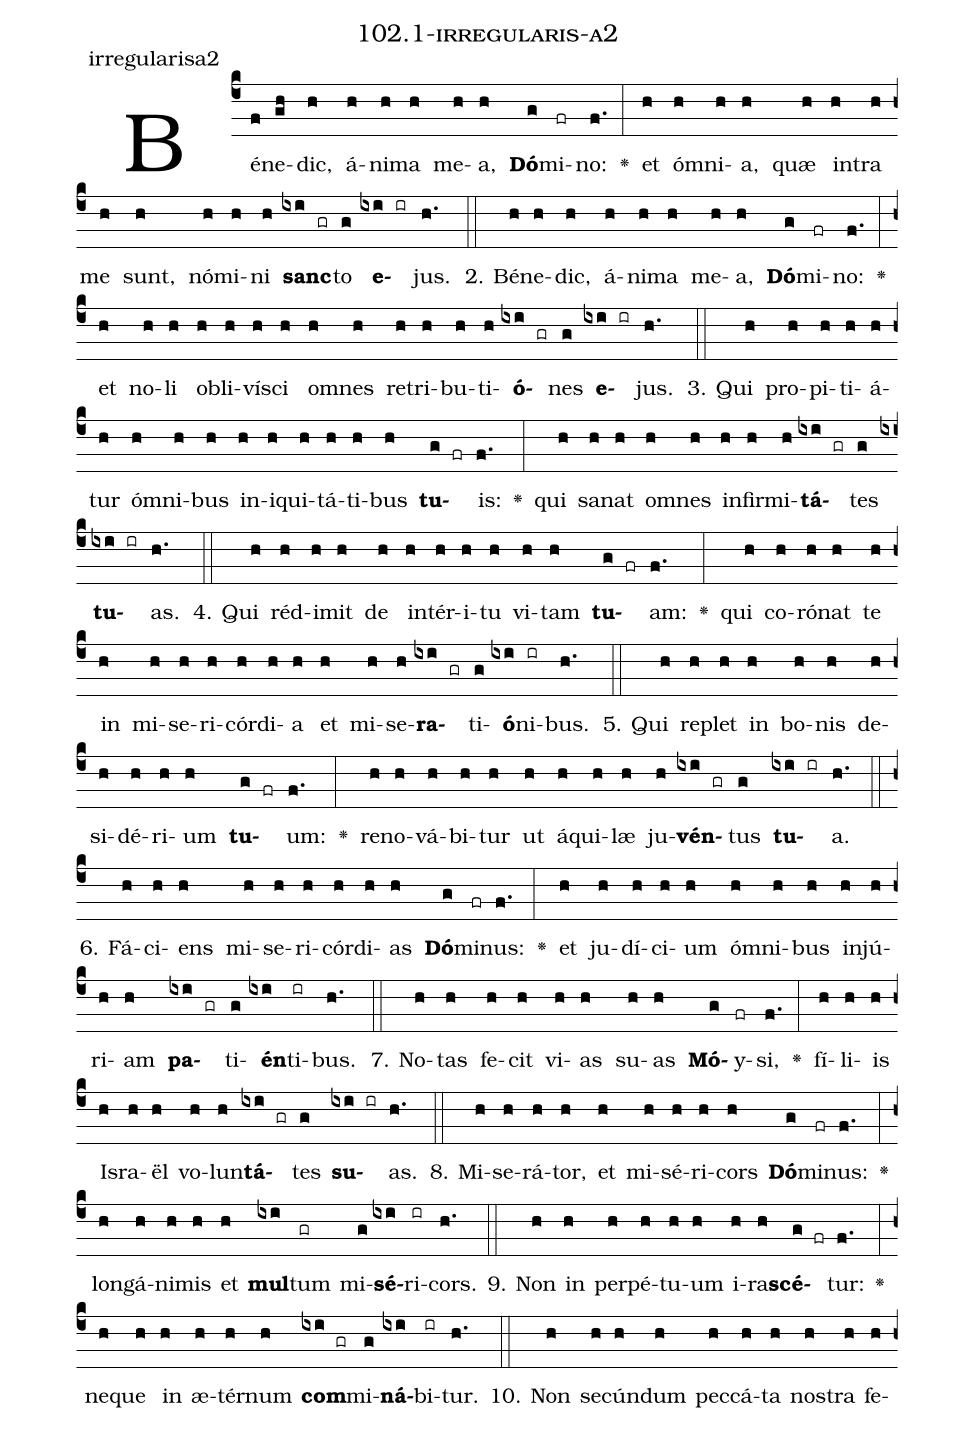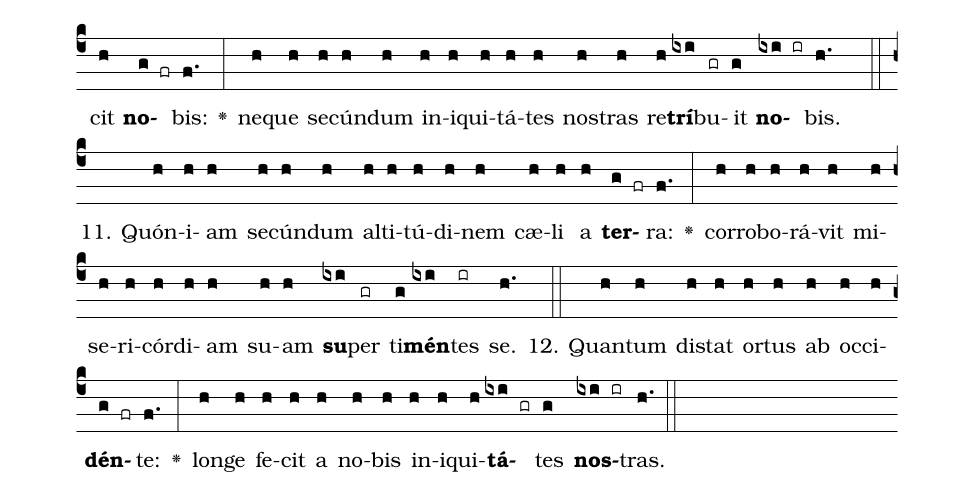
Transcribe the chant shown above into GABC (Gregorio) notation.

name: 102.1-irregularis-a2;
annotation: irregularisa2;
%%
(c4)Bé(f)ne(gh)dic,(h) á(h)ni(h)ma(h) me(h)a,(h) <b>Dó</b>(g)mi(fr)no:(f.) <v>\greheightstar</v>(:) et(h) óm(h)ni(h)a,(h) quæ(h) in(h)tra(h) me(h) sunt,(h) nó(h)mi(h)ni(h) <b>sanc</b>(ixi gr)to(g) <b>e</b>(ixi ir)jus.(h.) (::)
2. Bé(h)ne(h)dic,(h) á(h)ni(h)ma(h) me(h)a,(h) <b>Dó</b>(g)mi(fr)no:(f.) <v>\greheightstar</v>(:) et(h) no(h)li(h) ob(h)li(h)ví(h)sci(h) om(h)nes(h) re(h)tri(h)bu(h)ti(h)<b>ó</b>(ixi gr)nes(g) <b>e</b>(ixi ir)jus.(h.) (::)
3. Qui(h) pro(h)pi(h)ti(h)á(h)tur(h) óm(h)ni(h)bus(h) in(h)i(h)qui(h)tá(h)ti(h)bus(h) <b>tu</b>(g fr)is:(f.) <v>\greheightstar</v>(:) qui(h) sa(h)nat(h) om(h)nes(h) in(h)fir(h)mi(h)<b>tá</b>(ixi gr)tes(g) <b>tu</b>(ixi ir)as.(h.) (::)
4. Qui(h) réd(h)i(h)mit(h) de(h) in(h)tér(h)i(h)tu(h) vi(h)tam(h) <b>tu</b>(g fr)am:(f.) <v>\greheightstar</v>(:) qui(h) co(h)ró(h)nat(h) te(h) in(h) mi(h)se(h)ri(h)cór(h)di(h)a(h) et(h) mi(h)se(h)<b>ra</b>(ixi gr)ti(g)<b>ó</b>(ixi)ni(ir)bus.(h.) (::)
5. Qui(h) re(h)plet(h) in(h) bo(h)nis(h) de(h)si(h)dé(h)ri(h)um(h) <b>tu</b>(g fr)um:(f.) <v>\greheightstar</v>(:) re(h)no(h)vá(h)bi(h)tur(h) ut(h) á(h)qui(h)læ(h) ju(h)<b>vén</b>(ixi gr)tus(g) <b>tu</b>(ixi ir)a.(h.) (::)
6. Fá(h)ci(h)ens(h) mi(h)se(h)ri(h)cór(h)di(h)as(h) <b>Dó</b>(g)mi(fr)nus:(f.) <v>\greheightstar</v>(:) et(h) ju(h)dí(h)ci(h)um(h) óm(h)ni(h)bus(h) in(h)jú(h)ri(h)am(h) <b>pa</b>(ixi gr)ti(g)<b>én</b>(ixi)ti(ir)bus.(h.) (::)
7. No(h)tas(h) fe(h)cit(h) vi(h)as(h) su(h)as(h) <b>Mó</b>(g)y(fr)si,(f.) <v>\greheightstar</v>(:) fí(h)li(h)is(h) Is(h)ra(h)ël(h) vo(h)lun(h)<b>tá</b>(ixi gr)tes(g) <b>su</b>(ixi ir)as.(h.) (::)
8. Mi(h)se(h)rá(h)tor,(h) et(h) mi(h)sé(h)ri(h)cors(h) <b>Dó</b>(g)mi(fr)nus:(f.) <v>\greheightstar</v>(:) long(h)á(h)ni(h)mis(h) et(h) <b>mul</b>(ixi)tum(gr) mi(g)<b>sé</b>(ixi)ri(ir)cors.(h.) (::)
9. Non(h) in(h) per(h)pé(h)tu(h)um(h) i(h)ra(h)<b>scé</b>(g fr)tur:(f.) <v>\greheightstar</v>(:) ne(h)que(h) in(h) æ(h)tér(h)num(h) <b>com</b>(ixi gr)mi(g)<b>ná</b>(ixi)bi(ir)tur.(h.) (::)
10. Non(h) se(h)cún(h)dum(h) pec(h)cá(h)ta(h) nos(h)tra(h) fe(h)cit(h) <b>no</b>(g fr)bis:(f.) <v>\greheightstar</v>(:) ne(h)que(h) se(h)cún(h)dum(h) in(h)i(h)qui(h)tá(h)tes(h) nos(h)tras(h) re(h)<b>trí</b>(ixi)bu(gr)it(g) <b>no</b>(ixi ir)bis.(h.) (::)
11. Quón(h)i(h)am(h) se(h)cún(h)dum(h) al(h)ti(h)tú(h)di(h)nem(h) cæ(h)li(h) a(h) <b>ter</b>(g fr)ra:(f.) <v>\greheightstar</v>(:) cor(h)ro(h)bo(h)rá(h)vit(h) mi(h)se(h)ri(h)cór(h)di(h)am(h) su(h)am(h) <b>su</b>(ixi)per(gr) ti(g)<b>mén</b>(ixi)tes(ir) se.(h.) (::)
12. Quan(h)tum(h) di(h)stat(h) or(h)tus(h) ab(h) oc(h)ci(h)<b>dén</b>(g fr)te:(f.) <v>\greheightstar</v>(:) lon(h)ge(h) fe(h)cit(h) a(h) no(h)bis(h) in(h)i(h)qui(h)<b>tá</b>(ixi gr)tes(g) <b>nos</b>(ixi ir)tras.(h.) (::)
